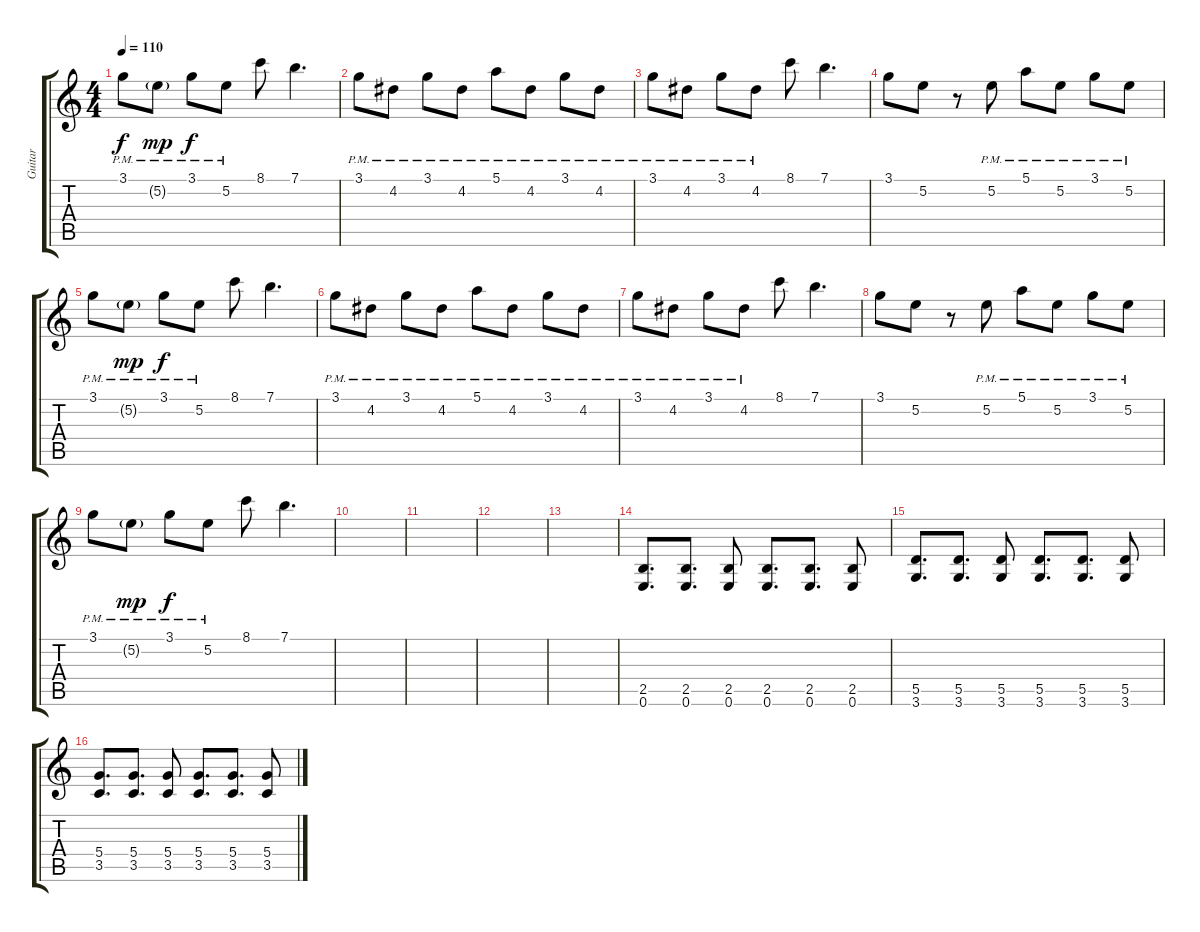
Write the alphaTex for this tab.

\track ("Guitar" "Guitar") {instrument acousticguitarsteel}
\staff {score tabs}
\tuning (E4 B3 G3 D3 A2 E2) {hide}
\ts (4 4)
\tempo 110
\clef g2
\ks c
3.1{pm}.8{dy f} 5.2{g pm}.8{dy mp} 3.1{pm}.8{dy f} 5.2{pm}.8 8.1.8 7.1.4{d} |
3.1{pm}.8 4.2{pm}.8 3.1{pm}.8 4.2{pm}.8 5.1{pm}.8 4.2{pm}.8 3.1{pm}.8 4.2{pm}.8 |
3.1{pm}.8 4.2{pm}.8 3.1{pm}.8 4.2{pm}.8 8.1.8 7.1.4{d} |
3.1.8{instrument overdrivenguitar} 5.2.8 r.8 5.2{pm}.8 5.1{pm}.8 5.2{pm}.8 3.1{pm}.8 5.2{pm}.8 |
3.1{pm}.8 5.2{g pm}.8{dy mp} 3.1{pm}.8{dy f} 5.2{pm}.8 8.1.8 7.1.4{d} |
3.1{pm}.8 4.2{pm}.8 3.1{pm}.8 4.2{pm}.8 5.1{pm}.8 4.2{pm}.8 3.1{pm}.8 4.2{pm}.8 |
3.1{pm}.8 4.2{pm}.8 3.1{pm}.8 4.2{pm}.8 8.1.8 7.1.4{d} |
3.1.8{instrument overdrivenguitar} 5.2.8 r.8 5.2{pm}.8 5.1{pm}.8 5.2{pm}.8 3.1{pm}.8 5.2{pm}.8 |
3.1{pm}.8 5.2{g pm}.8{dy mp} 3.1{pm}.8{dy f} 5.2{pm}.8 8.1.8 7.1.4{d} |
|
|
|
|
(2.5 0.6).8{d} (2.5 0.6).8{d} (2.5 0.6).8 (2.5 0.6).8{d} (2.5 0.6).8{d} (2.5 0.6).8 |
(5.5 3.6).8{d} (5.5 3.6).8{d} (5.5 3.6).8 (5.5 3.6).8{d} (5.5 3.6).8{d} (5.5 3.6).8 |
(5.4 3.5).8{d} (5.4 3.5).8{d} (5.4 3.5).8 (5.4 3.5).8{d} (5.4 3.5).8{d} (5.4 3.5).8
